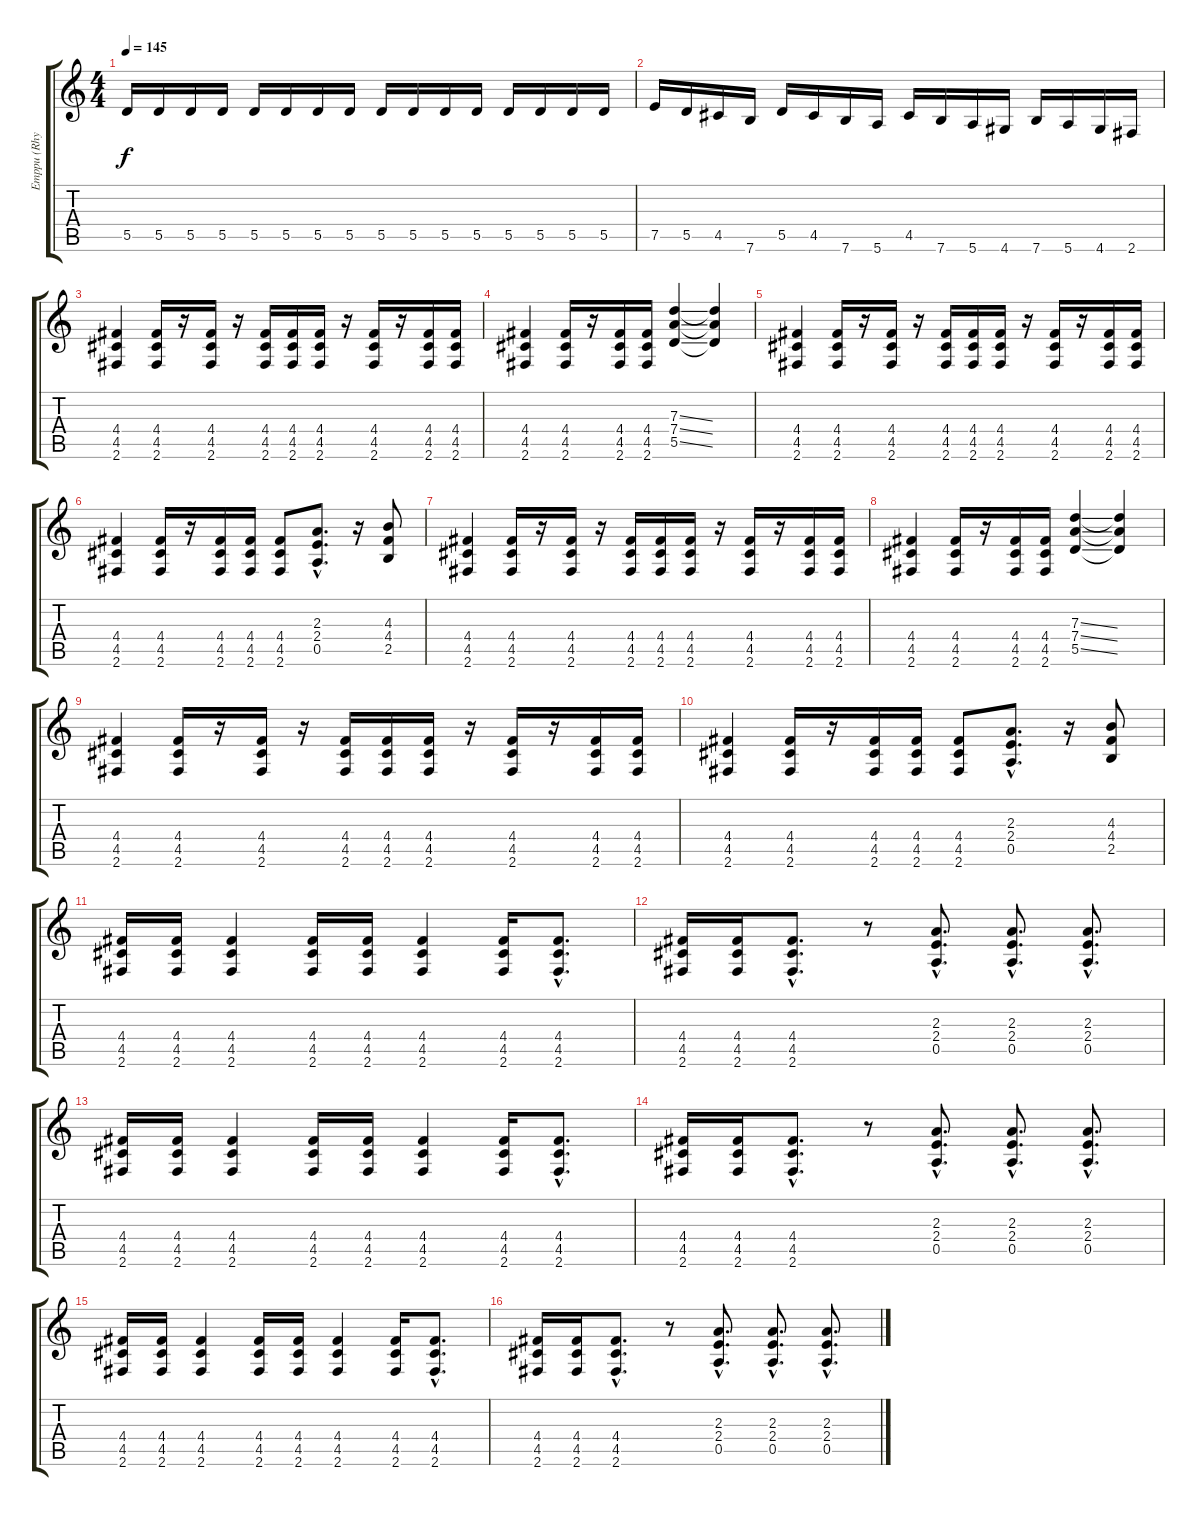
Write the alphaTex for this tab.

\track ("Emppu (Rhythm Guitar)" "Emppu (Rhy") {instrument distortionguitar}
\staff {score tabs}
\tuning (E4 B3 G3 D3 A2 E2) {hide}
\ts (4 4)
\tempo 145
\clef g2
\ks c
5.5.16{dy f} 5.5.16 5.5.16 5.5.16 5.5.16 5.5.16 5.5.16 5.5.16 5.5.16 5.5.16 5.5.16 5.5.16 5.5.16 5.5.16 5.5.16 5.5.16 |
7.5.16 5.5.16 4.5.16 7.6.16 5.5.16 4.5.16 7.6.16 5.6.16 4.5.16 7.6.16 5.6.16 4.6.16 7.6.16 5.6.16 4.6.16 2.6.16 |
(4.4 4.5 2.6).4 (4.4 4.5 2.6).16 r.16 (4.4 4.5 2.6).16 r.16 (4.4 4.5 2.6).16 (4.4 4.5 2.6).16 (4.4 4.5 2.6).16 r.16 (4.4 4.5 2.6).16 r.16 (4.4 4.5 2.6).16 (4.4 4.5 2.6).16 |
(4.4 4.5 2.6).4 (4.4 4.5 2.6).16 r.16 (4.4 4.5 2.6).16 (4.4 4.5 2.6).16 (7.3{ss} 7.4{ss} 5.5{ss}).4 (7.3{t} 7.4{t} 5.5{t}).4 |
(4.4 4.5 2.6).4 (4.4 4.5 2.6).16 r.16 (4.4 4.5 2.6).16 r.16 (4.4 4.5 2.6).16 (4.4 4.5 2.6).16 (4.4 4.5 2.6).16 r.16 (4.4 4.5 2.6).16 r.16 (4.4 4.5 2.6).16 (4.4 4.5 2.6).16 |
(4.4 4.5 2.6).4 (4.4 4.5 2.6).16 r.16 (4.4 4.5 2.6).16 (4.4 4.5 2.6).16 (4.4 4.5 2.6).8 (2.3{hac} 2.4{hac} 0.5{hac}).8{d} r.16 (4.3 4.4 2.5).8 |
(4.4 4.5 2.6).4 (4.4 4.5 2.6).16 r.16 (4.4 4.5 2.6).16 r.16 (4.4 4.5 2.6).16 (4.4 4.5 2.6).16 (4.4 4.5 2.6).16 r.16 (4.4 4.5 2.6).16 r.16 (4.4 4.5 2.6).16 (4.4 4.5 2.6).16 |
(4.4 4.5 2.6).4 (4.4 4.5 2.6).16 r.16 (4.4 4.5 2.6).16 (4.4 4.5 2.6).16 (7.3{ss} 7.4{ss} 5.5{ss}).4 (7.3{t} 7.4{t} 5.5{t}).4 |
(4.4 4.5 2.6).4 (4.4 4.5 2.6).16 r.16 (4.4 4.5 2.6).16 r.16 (4.4 4.5 2.6).16 (4.4 4.5 2.6).16 (4.4 4.5 2.6).16 r.16 (4.4 4.5 2.6).16 r.16 (4.4 4.5 2.6).16 (4.4 4.5 2.6).16 |
(4.4 4.5 2.6).4 (4.4 4.5 2.6).16 r.16 (4.4 4.5 2.6).16 (4.4 4.5 2.6).16 (4.4 4.5 2.6).8 (2.3{hac} 2.4{hac} 0.5{hac}).8{d} r.16 (4.3 4.4 2.5).8 |
(4.4 4.5 2.6).16 (4.4 4.5 2.6).16 (4.4 4.5 2.6).4 (4.4 4.5 2.6).16 (4.4 4.5 2.6).16 (4.4 4.5 2.6).4 (4.4 4.5 2.6).16 (4.4{hac} 4.5{hac} 2.6{hac}).8{d} |
(4.4 4.5 2.6).16 (4.4 4.5 2.6).16 (4.4{hac} 4.5{hac} 2.6{hac}).8{d} r.8 (2.3{hac} 2.4{hac} 0.5{hac}).8{d} (2.3{hac} 2.4{hac} 0.5{hac}).8{d} (2.3{hac} 2.4{hac} 0.5{hac}).8{d} |
(4.4 4.5 2.6).16 (4.4 4.5 2.6).16 (4.4 4.5 2.6).4 (4.4 4.5 2.6).16 (4.4 4.5 2.6).16 (4.4 4.5 2.6).4 (4.4 4.5 2.6).16 (4.4{hac} 4.5{hac} 2.6{hac}).8{d} |
(4.4 4.5 2.6).16 (4.4 4.5 2.6).16 (4.4{hac} 4.5{hac} 2.6{hac}).8{d} r.8 (2.3{hac} 2.4{hac} 0.5{hac}).8{d} (2.3{hac} 2.4{hac} 0.5{hac}).8{d} (2.3{hac} 2.4{hac} 0.5{hac}).8{d} |
(4.4 4.5 2.6).16 (4.4 4.5 2.6).16 (4.4 4.5 2.6).4 (4.4 4.5 2.6).16 (4.4 4.5 2.6).16 (4.4 4.5 2.6).4 (4.4 4.5 2.6).16 (4.4{hac} 4.5{hac} 2.6{hac}).8{d} |
(4.4 4.5 2.6).16 (4.4 4.5 2.6).16 (4.4{hac} 4.5{hac} 2.6{hac}).8{d} r.8 (2.3{hac} 2.4{hac} 0.5{hac}).8{d} (2.3{hac} 2.4{hac} 0.5{hac}).8{d} (2.3{hac} 2.4{hac} 0.5{hac}).8{d}
